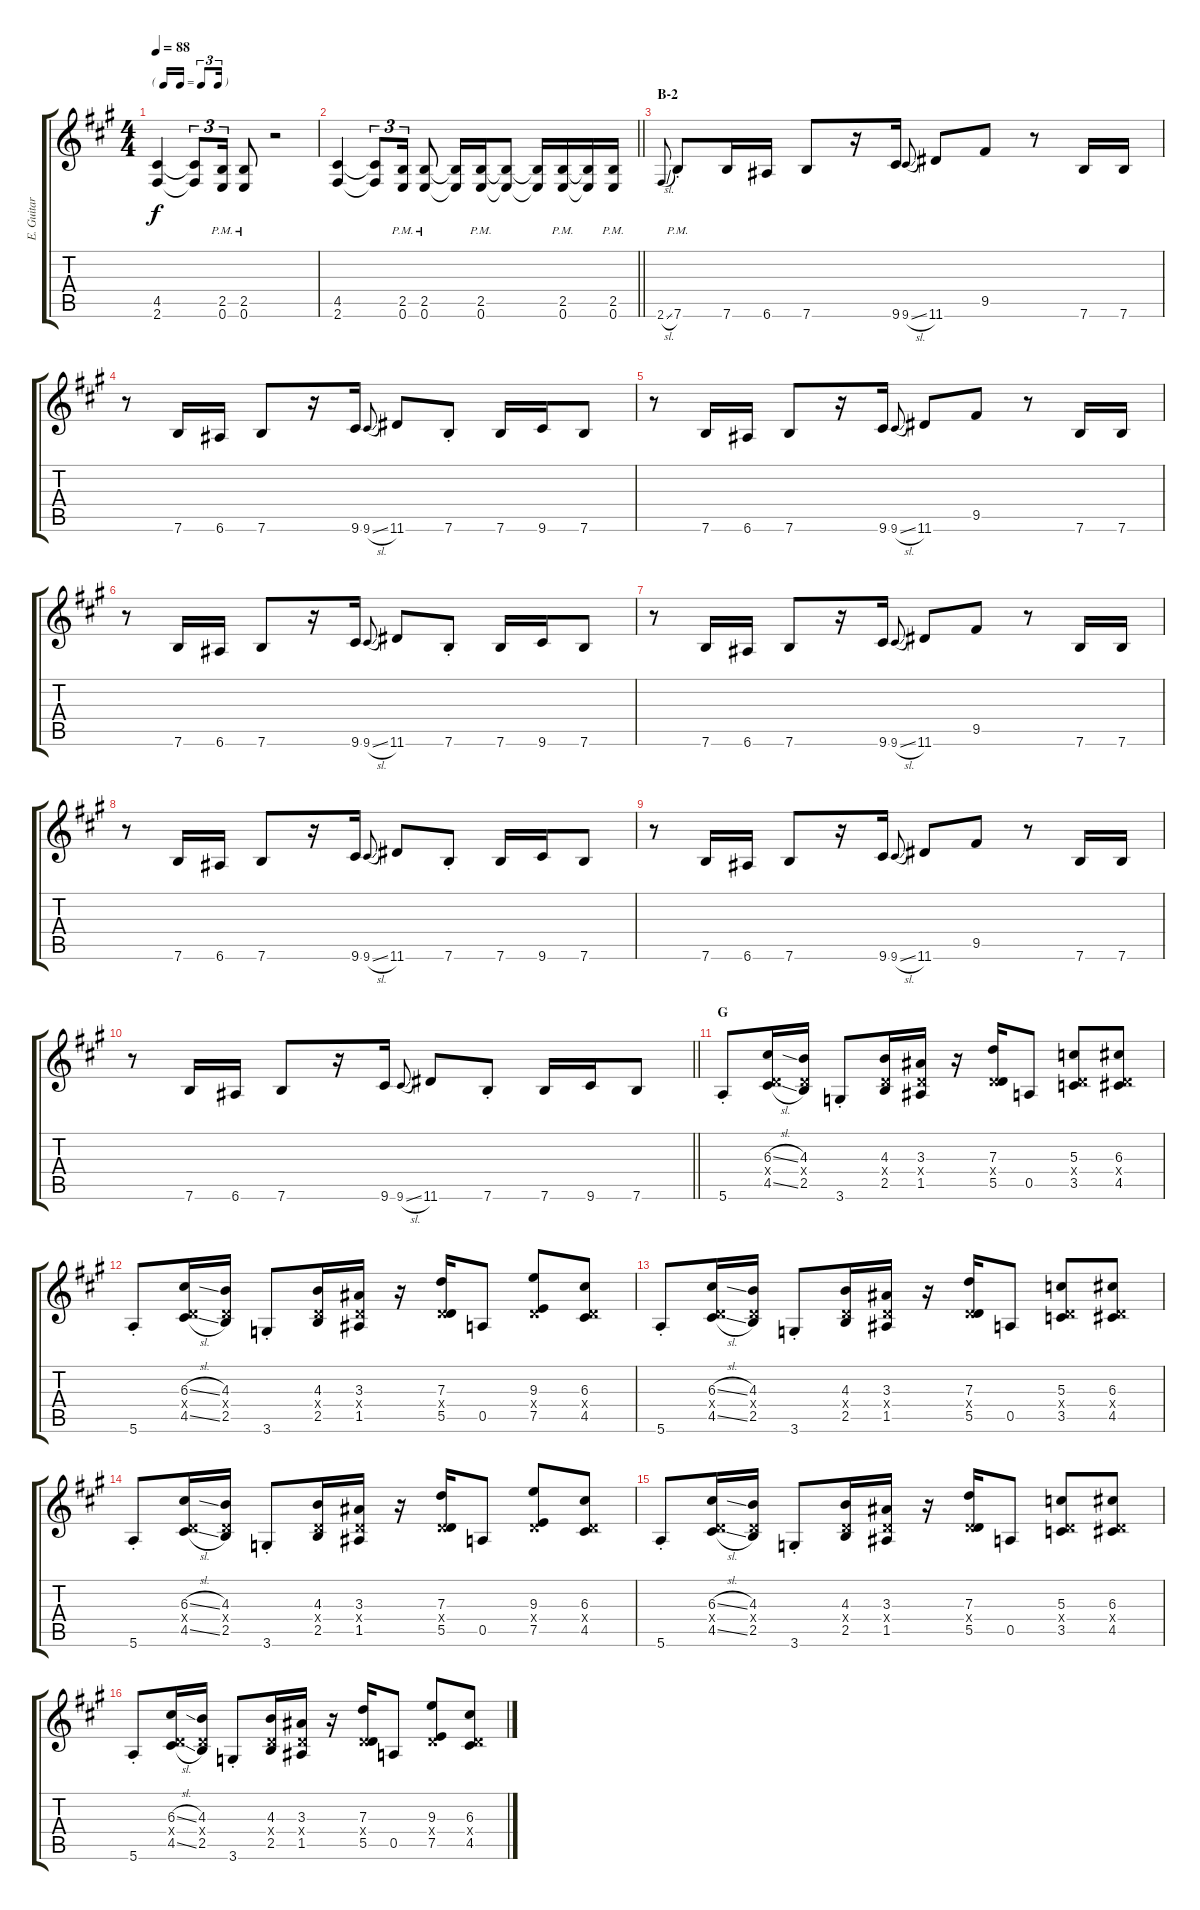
\track ("E. Guitar II" "E. Guitar ") {instrument overdrivenguitar}
\staff {score tabs}
\tuning (E4 B3 G3 D3 A2 E2) {hide}
\ts (4 4)
\tf triplet16th
\tempo 88
\clef g2
\ks a
(4.5 2.6).4{dy f} (4.5{t} 2.6{t}).8{tu (3 2)} (2.5{pm} 0.6{pm}).16{tu (3 2)} (2.5{pm} 0.6{pm}).8 r.2 |
\barLineRight lightlight
(4.5 2.6).4 (4.5{t} 2.6{t}).8{tu (3 2)} (2.5{pm} 0.6{pm}).16{tu (3 2)} (2.5{pm} 0.6{pm}).8 (2.5{t} 0.6{t}).16 (2.5{pm} 0.6{pm}).16 (2.5{t} 0.6{t}).8 (2.5{t} 0.6{t}).16 (2.5{pm} 0.6{pm}).16 (2.5{t} 0.6{t}).16 (2.5{pm} 0.6{pm}).16 |
\section ("" "B-2")
2.6{sl}.8{gr onbeat} 7.6{pm st}.8 7.6.16 6.6.16 7.6.8 r.16 9.6.16 9.6{sl}.8{gr onbeat} 11.6.8 9.5.8 r.8 7.6.16 7.6.16 |
r.8 7.6.16 6.6.16 7.6.8 r.16 9.6.16 9.6{sl}.8{gr onbeat} 11.6.8 7.6{st}.8 7.6.16 9.6.16 7.6.8 |
r.8 7.6.16 6.6.16 7.6.8 r.16 9.6.16 9.6{sl}.8{gr onbeat} 11.6.8 9.5.8 r.8 7.6.16 7.6.16 |
r.8 7.6.16 6.6.16 7.6.8 r.16 9.6.16 9.6{sl}.8{gr onbeat} 11.6.8 7.6{st}.8 7.6.16 9.6.16 7.6.8 |
r.8 7.6.16 6.6.16 7.6.8 r.16 9.6.16 9.6{sl}.8{gr onbeat} 11.6.8 9.5.8 r.8 7.6.16 7.6.16 |
r.8 7.6.16 6.6.16 7.6.8 r.16 9.6.16 9.6{sl}.8{gr onbeat} 11.6.8 7.6{st}.8 7.6.16 9.6.16 7.6.8 |
r.8 7.6.16 6.6.16 7.6.8 r.16 9.6.16 9.6{sl}.8{gr onbeat} 11.6.8 9.5.8 r.8 7.6.16 7.6.16 |
\barLineRight lightlight
r.8 7.6.16 6.6.16 7.6.8 r.16 9.6.16 9.6{sl}.8{gr onbeat} 11.6.8 7.6{st}.8 7.6.16 9.6.16 7.6.8 |
\section ("" "G")
5.6{st}.8 (6.3{sl} 0.4{x} 4.5{sl}).16 (4.3 0.4{x} 2.5).16 3.6{st}.8 (4.3 0.4{x} 2.5).16 (3.3 0.4{x} 1.5).16 r.16 (7.3 0.4{x} 5.5).16 0.5.8 (5.3 0.4{x} 3.5).8 (6.3 0.4{x} 4.5).8 |
5.6{st}.8 (6.3{sl} 0.4{x} 4.5{sl}).16 (4.3 0.4{x} 2.5).16 3.6{st}.8 (4.3 0.4{x} 2.5).16 (3.3 0.4{x} 1.5).16 r.16 (7.3 0.4{x} 5.5).16 0.5.8 (9.3 0.4{x} 7.5).8 (6.3 0.4{x} 4.5).8 |
5.6{st}.8 (6.3{sl} 0.4{x} 4.5{sl}).16 (4.3 0.4{x} 2.5).16 3.6{st}.8 (4.3 0.4{x} 2.5).16 (3.3 0.4{x} 1.5).16 r.16 (7.3 0.4{x} 5.5).16 0.5.8 (5.3 0.4{x} 3.5).8 (6.3 0.4{x} 4.5).8 |
5.6{st}.8 (6.3{sl} 0.4{x} 4.5{sl}).16 (4.3 0.4{x} 2.5).16 3.6{st}.8 (4.3 0.4{x} 2.5).16 (3.3 0.4{x} 1.5).16 r.16 (7.3 0.4{x} 5.5).16 0.5.8 (9.3 0.4{x} 7.5).8 (6.3 0.4{x} 4.5).8 |
5.6{st}.8 (6.3{sl} 0.4{x} 4.5{sl}).16 (4.3 0.4{x} 2.5).16 3.6{st}.8 (4.3 0.4{x} 2.5).16 (3.3 0.4{x} 1.5).16 r.16 (7.3 0.4{x} 5.5).16 0.5.8 (5.3 0.4{x} 3.5).8 (6.3 0.4{x} 4.5).8 |
5.6{st}.8 (6.3{sl} 0.4{x} 4.5{sl}).16 (4.3 0.4{x} 2.5).16 3.6{st}.8 (4.3 0.4{x} 2.5).16 (3.3 0.4{x} 1.5).16 r.16 (7.3 0.4{x} 5.5).16 0.5.8 (9.3 0.4{x} 7.5).8 (6.3 0.4{x} 4.5).8
